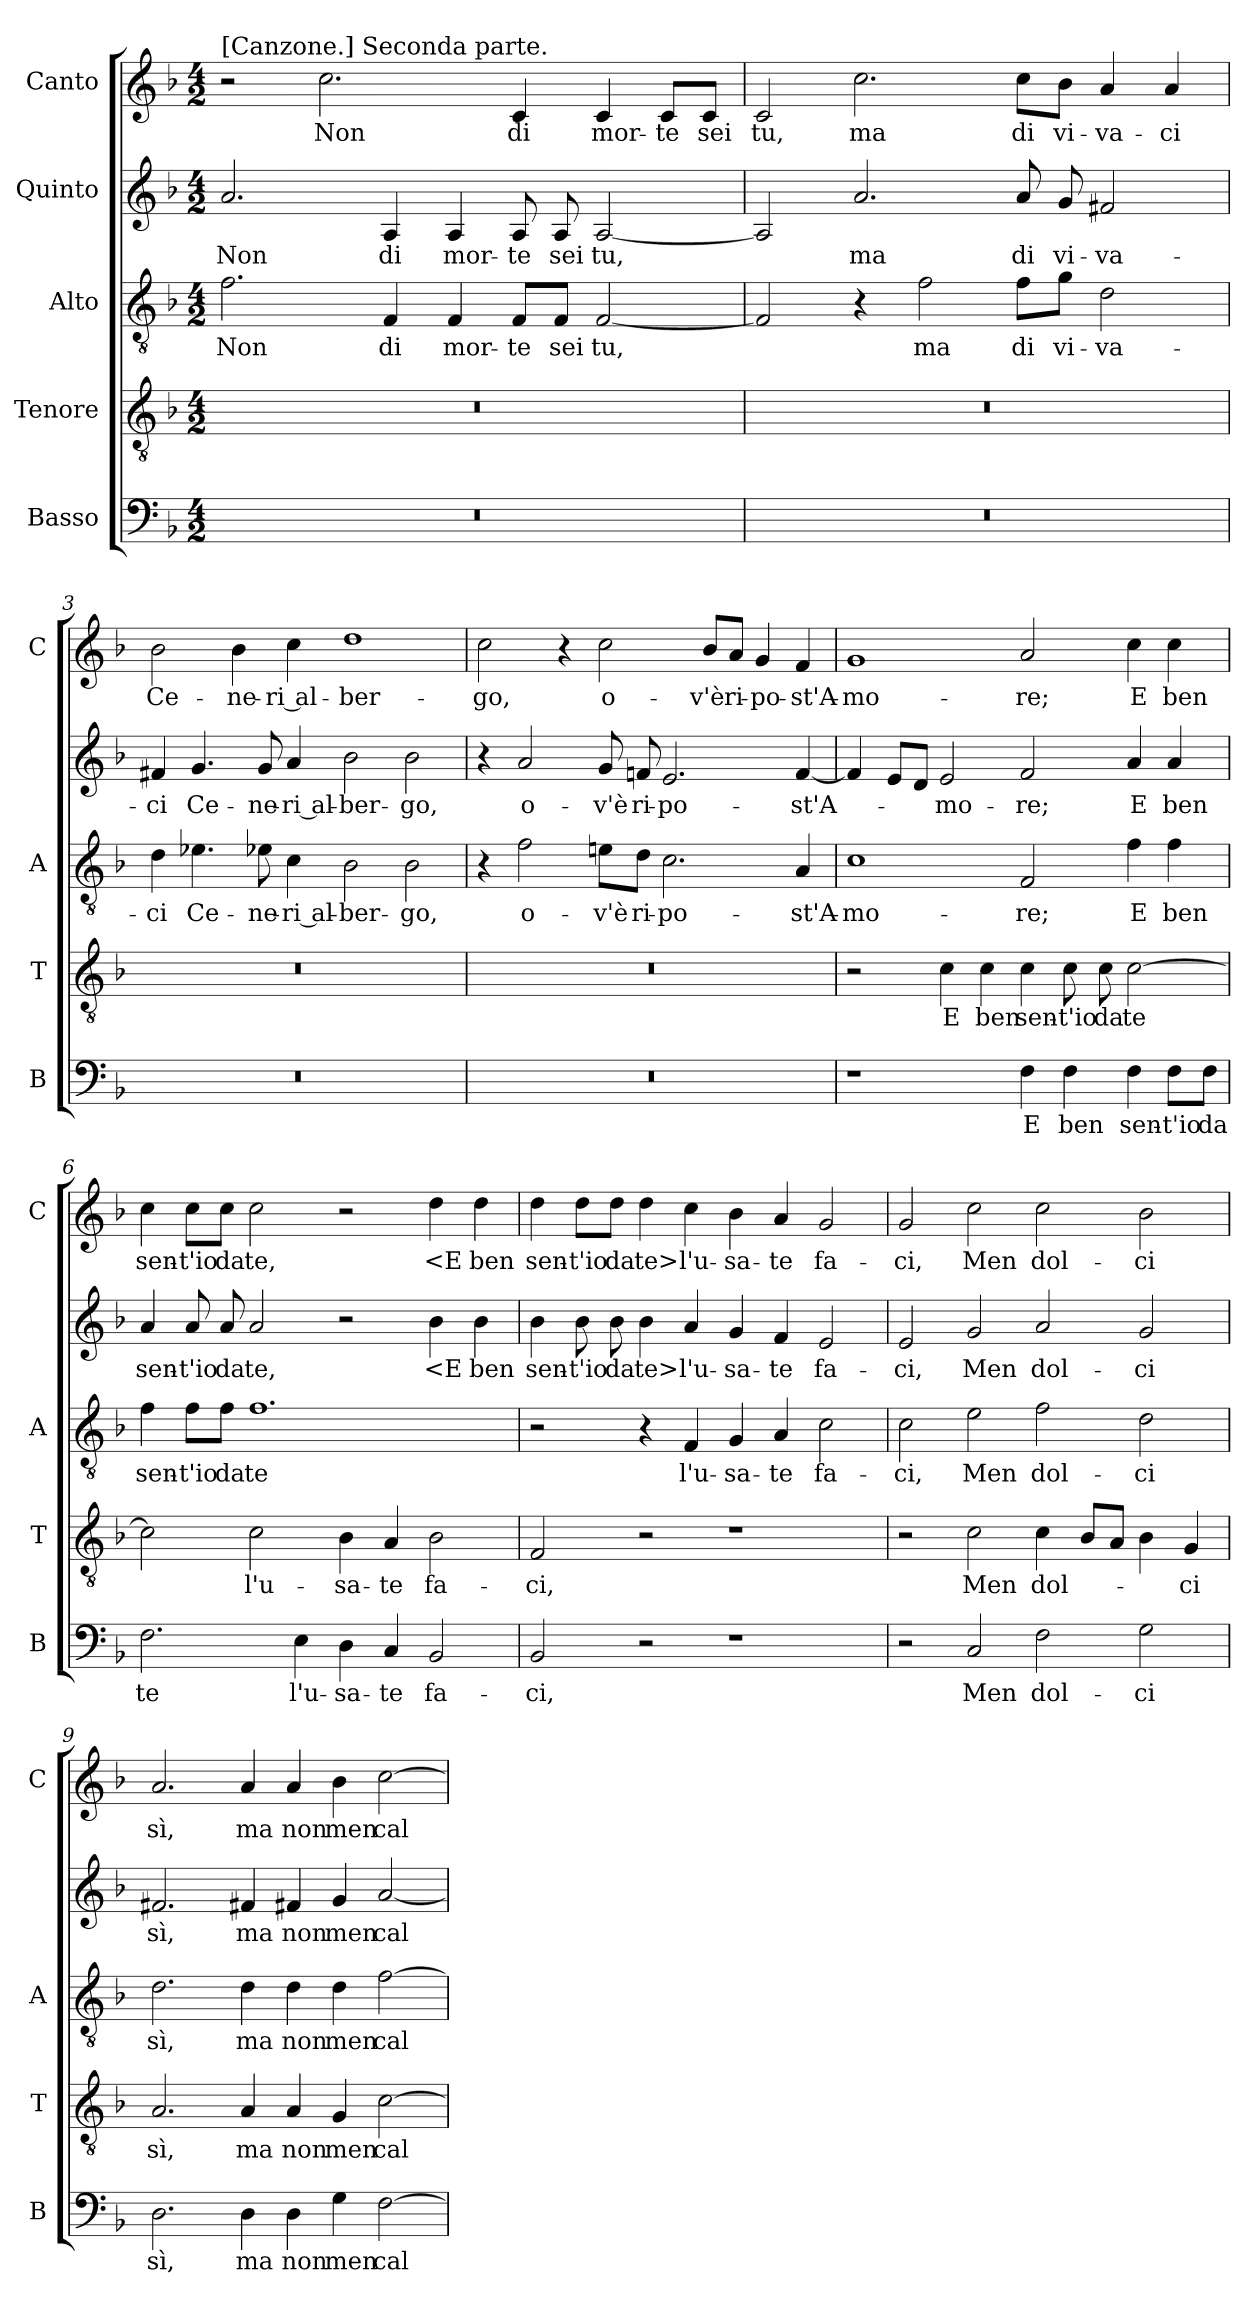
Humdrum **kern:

**kern	**text	**kern	**text	**kern	**text	**kern	**text	**kern	**text
*part5	*part5	*part4	*part4	*part3	*part3	*part2	*part2	*part1	*part1
*staff5	*staff5	*staff4	*staff4	*staff3	*staff3	*staff2	*staff2	*staff1	*staff1
*I"Basso	*	*I"Tenore	*	*I"Alto	*	*I"Quinto	*	*I"Canto	*
*I'B	*	*I'T	*	*I'A	*	*	*	*I'C	*
*clefF4	*	*clefGv2	*	*clefGv2	*	*clefG2	*	*clefG2	*
*k[b-]	*	*k[b-]	*	*k[b-]	*	*k[b-]	*	*k[b-]	*
*F:	*	*F:	*	*F:	*	*F:	*	*F:	*
*M4/2	*	*M4/2	*	*M4/2	*	*M4/2	*	*M4/2	*
=1	=1	=1	=1	=1	=1	=1	=1	=1	=1
!	!	!	!	!	!	!	!	!LO:TX:a:t=[Canzone.] Seconda parte.	!
0r	.	0r	.	2.f	Non	2.a	Non	2r	.
.	.	.	.	.	.	.	.	2.cc	Non
.	.	.	.	4F	di	4A	di	.	.
.	.	.	.	4F	mor-	4A	mor-	.	.
.	.	.	.	8F/L	-te	8A	-te	4c	di
.	.	.	.	8F/J	sei	8A	sei	.	.
.	.	.	.	[2F	tu,	[2A	tu,	4c	mor-
.	.	.	.	.	.	.	.	8c/L	-te
.	.	.	.	.	.	.	.	8c/J	sei
=2	=2	=2	=2	=2	=2	=2	=2	=2	=2
0r	.	0r	.	2F]	.	2A]	.	2c	tu,
.	.	.	.	4r	.	2.a	ma	2.cc	ma
.	.	.	.	2f	ma	.	.	.	.
.	.	.	.	8f\L	di	8a	di	8cc\L	di
.	.	.	.	8g\J	vi-	8g	vi-	8b-\J	vi-
.	.	.	.	2d	-va-	2f#X	-va-	4a	-va-
.	.	.	.	.	.	.	.	4a	-ci
=3	=3	=3	=3	=3	=3	=3	=3	=3	=3
0r	.	0r	.	4d	-ci	4f#X	-ci	2b-	Ce-
.	.	.	.	4.e-X	Ce-	4.g	Ce-	.	.
.	.	.	.	.	.	.	.	4b-	-ne-
.	.	.	.	8e-X	-ne-	8g	-ne-	.	.
.	.	.	.	4c	-ri al-	4a	-ri al-	4cc	-ri al-
.	.	.	.	2B-	-ber-	2b-	-ber-	1dd	-ber-
.	.	.	.	2B-	-go,	2b-	-go,	.	.
=4	=4	=4	=4	=4	=4	=4	=4	=4	=4
0r	.	0r	.	4r	.	4r	.	2cc	-go,
.	.	.	.	2f	o-	2a	o-	.	.
.	.	.	.	.	.	.	.	4r	.
.	.	.	.	8en\L	-v'è	8g	-v'è	2cc	o-
.	.	.	.	8d\J	ri-	8fn	ri-	.	.
.	.	.	.	2.c	-po-	2.e	-po-	.	.
.	.	.	.	.	.	.	.	8b-/L	-v'è
.	.	.	.	.	.	.	.	8a/J	ri-
.	.	.	.	.	.	.	.	4g	-po-
.	.	.	.	4A	-st'A-	[4f	-st'A-	4f	-st'A-
=5	=5	=5	=5	=5	=5	=5	=5	=5	=5
1r	.	2r	.	1c	-mo-	4f]	.	1g	-mo-
.	.	.	.	.	.	8eL	.	.	.
.	.	.	.	.	.	8dJ	.	.	.
.	.	4c	E	.	.	2e	-mo-	.	.
.	.	4c	ben	.	.	.	.	.	.
4F	E	4c	sen-	2F	-re;	2f	-re;	2a	-re;
4F	ben	8c	-t'io	.	.	.	.	.	.
.	.	8c	da	.	.	.	.	.	.
4F	sen-	[2c	te	4f	E	4a	E	4cc	E
8F\L	-t'io	.	.	4f	ben	4a	ben	4cc	ben
8F\J	da	.	.	.	.	.	.	.	.
=6	=6	=6	=6	=6	=6	=6	=6	=6	=6
2.F	te	2c]	.	4f	sen-	4a	sen-	4cc	sen-
.	.	.	.	8f\L	-t'io	8a	-t'io	8cc\L	-t'io
.	.	.	.	8f\J	da	8a	da	8cc\J	da
.	.	2c	l'u-	1.f	te	2a	te,	2cc	te,
4E	l'u-	.	.	.	.	.	.	.	.
4D	-sa-	4B-	-sa-	.	.	2r	.	2r	.
4C	-te	4A	-te	.	.	.	.	.	.
2BB-	fa-	2B-	fa-	.	.	4b-	<E	4dd	<E
.	.	.	.	.	.	4b-	ben	4dd	ben
=7	=7	=7	=7	=7	=7	=7	=7	=7	=7
2BB-	-ci,	2F	-ci,	2r	.	4b-	sen-	4dd	sen-
.	.	.	.	.	.	8b-	-t'io	8dd\L	-t'io
.	.	.	.	.	.	8b-	da	8dd\J	da
2r	.	2r	.	4r	.	4b-	te>	4dd	te>
.	.	.	.	4F	l'u-	4a	l'u-	4cc	l'u-
1r	.	1r	.	4G	-sa-	4g	-sa-	4b-	-sa-
.	.	.	.	4A	-te	4f	-te	4a	-te
.	.	.	.	2c	fa-	2e	fa-	2g	fa-
=8	=8	=8	=8	=8	=8	=8	=8	=8	=8
2r	.	2r	.	2c	-ci,	2e	-ci,	2g	-ci,
2C	Men	2c	Men	2e	Men	2g	Men	2cc	Men
2F	dol-	4c	dol-	2f	dol-	2a	dol-	2cc	dol-
.	.	8B-L	.	.	.	.	.	.	.
.	.	8AJ	.	.	.	.	.	.	.
2G	-ci	4B-	.	2d	-ci	2g	-ci	2b-	-ci
.	.	4G	-ci	.	.	.	.	.	.
=9	=9	=9	=9	=9	=9	=9	=9	=9	=9
2.D	sì,	2.A	sì,	2.d	sì,	2.f#X	sì,	2.a	sì,
4D	ma	4A	ma	4d	ma	4f#X	ma	4a	ma
4D	non	4A	non	4d	non	4f#X	non	4a	non
4G	men	4G	men	4d	men	4g	men	4b-	men
[2F	cal-	[2c	cal-	[2f	cal-	[2a	cal-	[2cc	cal-
=	=	=	=	=	=	=	=	=	=
*-	*-	*-	*-	*-	*-	*-	*-	*-	*-
